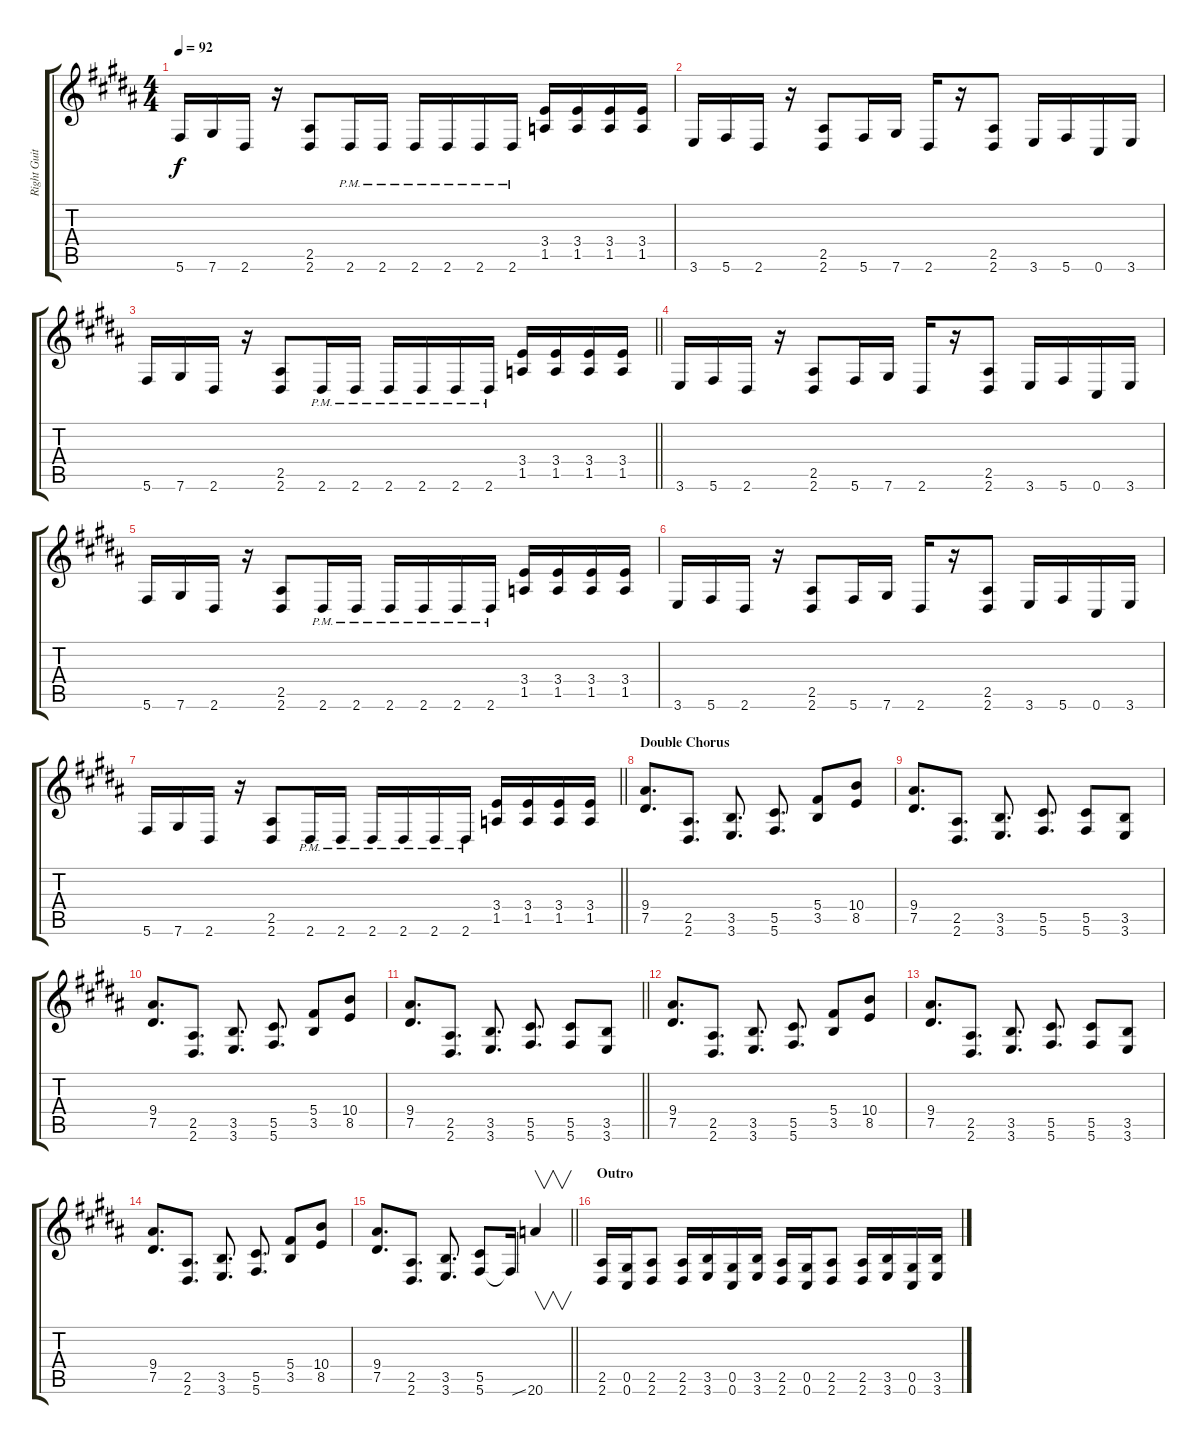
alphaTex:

\track ("Right Guitar" "Right Guit") {instrument distortionguitar}
\staff {score tabs}
\tuning (Eb4 Bb3 Gb3 Db3 Ab2 Db2) {hide}
\ts (4 4)
\tempo 92
\clef g2
\ks b
5.6.16{dy f} 7.6.16 2.6.16 r.16 (2.5 2.6).8 2.6{pm}.16 2.6{pm}.16 2.6{pm}.16 2.6{pm}.16 2.6{pm}.16 2.6{pm}.16 (3.4 1.5).16 (3.4 1.5).16 (3.4 1.5).16 (3.4 1.5).16 |
3.6.16 5.6.16 2.6.16 r.16 (2.5 2.6).8 5.6.16 7.6.16 2.6.16 r.16 (2.5 2.6).8 3.6.16 5.6.16 0.6.16 3.6.16 |
\barLineRight lightlight
5.6.16 7.6.16 2.6.16 r.16 (2.5 2.6).8 2.6{pm}.16 2.6{pm}.16 2.6{pm}.16 2.6{pm}.16 2.6{pm}.16 2.6{pm}.16 (3.4 1.5).16 (3.4 1.5).16 (3.4 1.5).16 (3.4 1.5).16 |
3.6.16 5.6.16 2.6.16 r.16 (2.5 2.6).8 5.6.16 7.6.16 2.6.16 r.16 (2.5 2.6).8 3.6.16 5.6.16 0.6.16 3.6.16 |
5.6.16 7.6.16 2.6.16 r.16 (2.5 2.6).8 2.6{pm}.16 2.6{pm}.16 2.6{pm}.16 2.6{pm}.16 2.6{pm}.16 2.6{pm}.16 (3.4 1.5).16 (3.4 1.5).16 (3.4 1.5).16 (3.4 1.5).16 |
3.6.16 5.6.16 2.6.16 r.16 (2.5 2.6).8 5.6.16 7.6.16 2.6.16 r.16 (2.5 2.6).8 3.6.16 5.6.16 0.6.16 3.6.16 |
\barLineRight lightlight
5.6.16 7.6.16 2.6.16 r.16 (2.5 2.6).8 2.6{pm}.16 2.6{pm}.16 2.6{pm}.16 2.6{pm}.16 2.6{pm}.16 2.6{pm}.16 (3.4 1.5).16 (3.4 1.5).16 (3.4 1.5).16 (3.4 1.5).16 |
\section ("" "Double Chorus")
(9.4 7.5).8{d} (2.5 2.6).8{d} (3.5 3.6).8{d} (5.5 5.6).8{d} (5.4 3.5).8 (10.4 8.5).8 |
(9.4 7.5).8{d} (2.5 2.6).8{d} (3.5 3.6).8{d} (5.5 5.6).8{d} (5.5 5.6).8 (3.5 3.6).8 |
(9.4 7.5).8{d} (2.5 2.6).8{d} (3.5 3.6).8{d} (5.5 5.6).8{d} (5.4 3.5).8 (10.4 8.5).8 |
\barLineRight lightlight
(9.4 7.5).8{d} (2.5 2.6).8{d} (3.5 3.6).8{d} (5.5 5.6).8{d} (5.5 5.6).8 (3.5 3.6).8 |
(9.4 7.5).8{d} (2.5 2.6).8{d} (3.5 3.6).8{d} (5.5 5.6).8{d} (5.4 3.5).8 (10.4 8.5).8 |
(9.4 7.5).8{d} (2.5 2.6).8{d} (3.5 3.6).8{d} (5.5 5.6).8{d} (5.5 5.6).8 (3.5 3.6).8 |
(9.4 7.5).8{d} (2.5 2.6).8{d} (3.5 3.6).8{d} (5.5 5.6).8{d} (5.4 3.5).8 (10.4 8.5).8 |
\barLineRight lightlight
(9.4 7.5).8{d} (2.5 2.6).8{d} (3.5 3.6).8{d} (5.5 5.6).8 5.6{ss t}.16 20.6.4{v} |
\section ("" "Outro")
(2.5 2.6).16 (0.5 0.6).16 (2.5 2.6).8 (2.5 2.6).16 (3.5 3.6).16 (0.5 0.6).16 (3.5 3.6).16 (2.5 2.6).16 (0.5 0.6).16 (2.5 2.6).8 (2.5 2.6).16 (3.5 3.6).16 (0.5 0.6).16 (3.5 3.6).16
